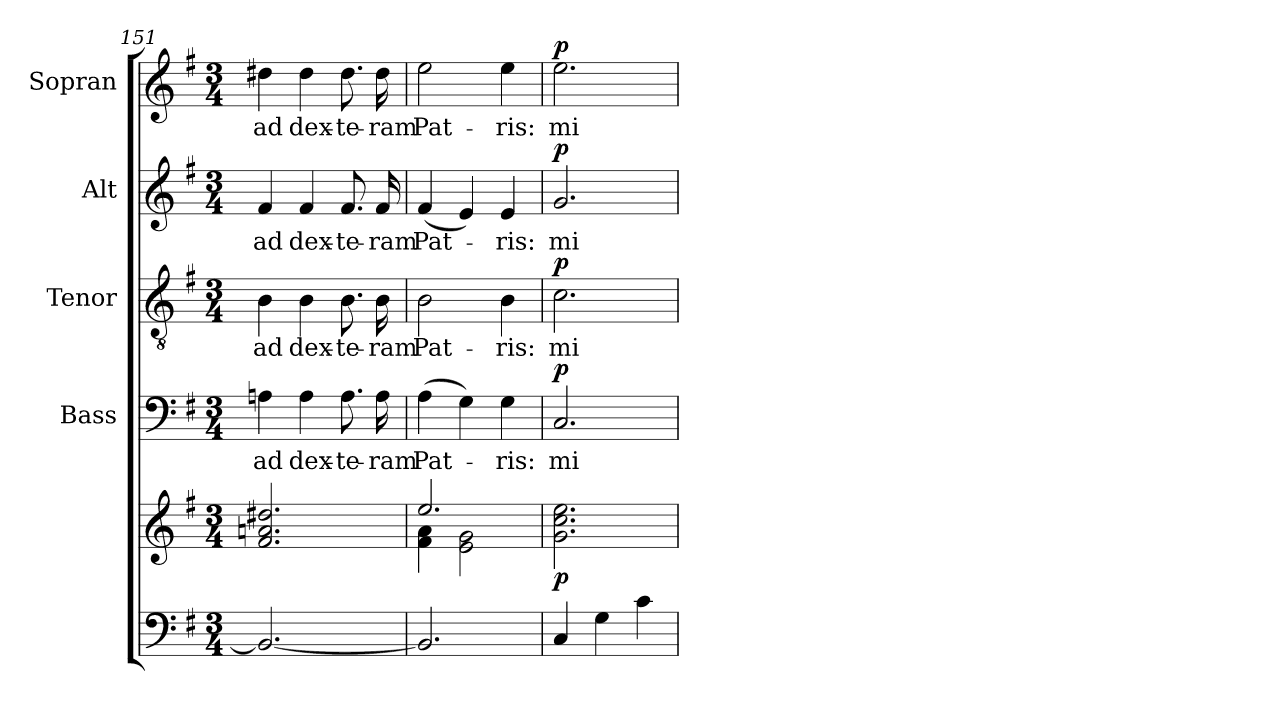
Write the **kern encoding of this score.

**kern	**kern	**dynam	**kern	**text	**dynam	**kern	**text	**dynam	**kern	**text	**dynam	**kern	**text	**dynam
*part5	*part5	*part5	*part4	*part4	*part4	*part3	*part3	*part3	*part2	*part2	*part2	*part1	*part1	*part1
*staff6	*staff5	*staff5/6	*staff4	*staff4	*staff4	*staff3	*staff3	*staff3	*staff2	*staff2	*staff2	*staff1	*staff1	*staff1
*	*	*	*I"Bass	*	*	*I"Tenor	*	*	*I"Alt	*	*	*I"Sopran	*	*
*	*	*	*I'B.	*	*	*I'T.	*	*	*I'A.	*	*	*I'S.	*	*
*clefF4	*clefG2	*	*clefF4	*	*	*clefGv2	*	*	*clefG2	*	*	*clefG2	*	*
*k[f#]	*k[f#]	*	*k[f#]	*	*	*k[f#]	*	*	*k[f#]	*	*	*k[f#]	*	*
*G:	*G:	*	*G:	*	*	*G:	*	*	*G:	*	*	*G:	*	*
*M3/4	*M3/4	*	*M3/4	*	*	*M3/4	*	*	*M3/4	*	*	*M3/4	*	*
=151	=151	=151	=151	=151	=151	=151	=151	=151	=151	=151	=151	=151	=151	=151
!	!	!	!	!LO:LY:b	!	!	!LO:LY:b	!	!	!LO:LY:b	!	!	!LO:LY:b	!
2.BB/_	2.f#/ 2.an/ 2.dd#X/	.	4An\	ad	.	4B\	ad	.	4f#/	ad	.	4dd#X\	ad	.
!	!	!	!	!LO:LY:b	!	!	!LO:LY:b	!	!	!LO:LY:b	!	!	!LO:LY:b	!
.	.	.	4A\	dex-	.	4B\	dex-	.	4f#/	dex-	.	4dd#\	dex-	.
!	!	!	!	!LO:LY:b	!	!	!LO:LY:b	!	!	!LO:LY:b	!	!	!LO:LY:b	!
.	.	.	8.A\	-te-	.	8.B\	-te-	.	8.f#/	-te-	.	8.dd#\	-te-	.
!	!	!	!	!LO:LY:b	!	!	!LO:LY:b	!	!	!LO:LY:b	!	!	!LO:LY:b	!
.	.	.	16A\	-ram	.	16B\	-ram	.	16f#/	-ram	.	16dd#\	-ram	.
=152	=152	=152	=152	=152	=152	=152	=152	=152	=152	=152	=152	=152	=152	=152
*	*^	*	*	*	*	*	*	*	*	*	*	*	*	*
!	!	!	!	!	!LO:LY:b	!	!	!LO:LY:b	!	!	!LO:LY:b	!	!	!LO:LY:b	!
2.BB/]	2.ee/	4f#\ 4a\	.	(>4A\	Pat-	.	2B\	Pat-	.	(<4f#/	Pat-	.	2ee\	Pat-	.
.	.	2e\ 2g\	.	4G\)	.	.	.	.	.	4e/)	.	.	.	.	.
!	!	!	!	!	!LO:LY:b	!	!	!LO:LY:b	!	!	!LO:LY:b	!	!	!LO:LY:b	!
.	.	.	.	4G\	-ris:	.	4B\	-ris:	.	4e/	-ris:	.	4ee\	-ris:	.
*	*v	*v	*	*	*	*	*	*	*	*	*	*	*	*	*
!!LO:PB:g=z
=153	=153	=153	=153	=153	=153	=153	=153	=153	=153	=153	=153	=153	=153	=153
!	!	!LO:DY:b	!	!LO:LY:b	!LO:DY:a	!	!LO:LY:b	!LO:DY:a	!	!LO:LY:b	!LO:DY:a	!	!LO:LY:b	!LO:DY:a
4C/	2.g\ 2.cc\ 2.ee\	p	2.C/	mi-	p	2.c\	mi-	p	2.g/	mi-	p	2.ee\	mi-	p
4G\	.	.	.	.	.	.	.	.	.	.	.	.	.	.
4c\	.	.	.	.	.	.	.	.	.	.	.	.	.	.
=	=	=	=	=	=	=	=	=	=	=	=	=	=	=
*-	*-	*-	*-	*-	*-	*-	*-	*-	*-	*-	*-	*-	*-	*-
